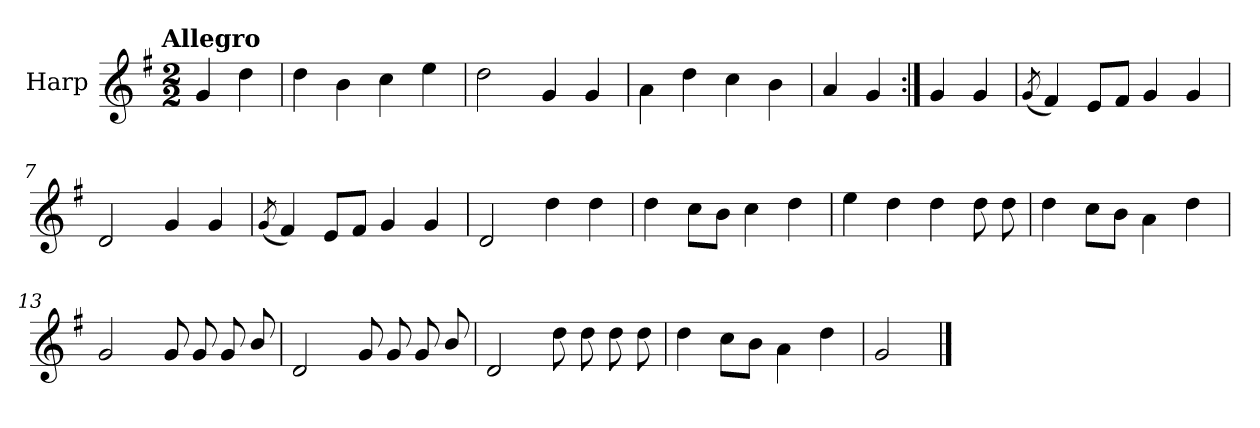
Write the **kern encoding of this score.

**kern
*part1
*staff1
*I"Harp
*I'Hrp.
*clefG2
*k[f#]
!!LO:TX:omd:t=Allegro
*M2/2
*MM144
=
4g/
4dd\
=1
4dd\
4b\
4cc\
4ee\
=2
2dd\
4g/
4g/
=3
4a\
4dd\
4cc\
4b\
=4
4a/
4g/
=5:|!
4g/
4g/
=6
(<8qg/
4f#/)
8e/L
8f#/J
4g/
4g/
=7
2d/
4g/
4g/
=8
(<8qg/
4f#/)
8e/L
8f#/J
4g/
4g/
=9
2d/
4dd\
4dd\
!!LO:LB:g=z
=10
4dd\
8cc\L
8b\J
4cc\
4dd\
!!LO:LB:g=z
=11
4ee\
4dd\
4dd\
8dd\
8dd\
=12
4dd\
8cc\L
8b\J
4a\
4dd\
=13
2g/
8g/
8g/
8g/
8b/
=14
2d/
8g/
8g/
8g/
8b/
=15
2d/
8dd\
8dd\
8dd\
8dd\
=16
4dd\
8cc\L
8b\J
4a\
4dd\
=17
2g/
==
*-
